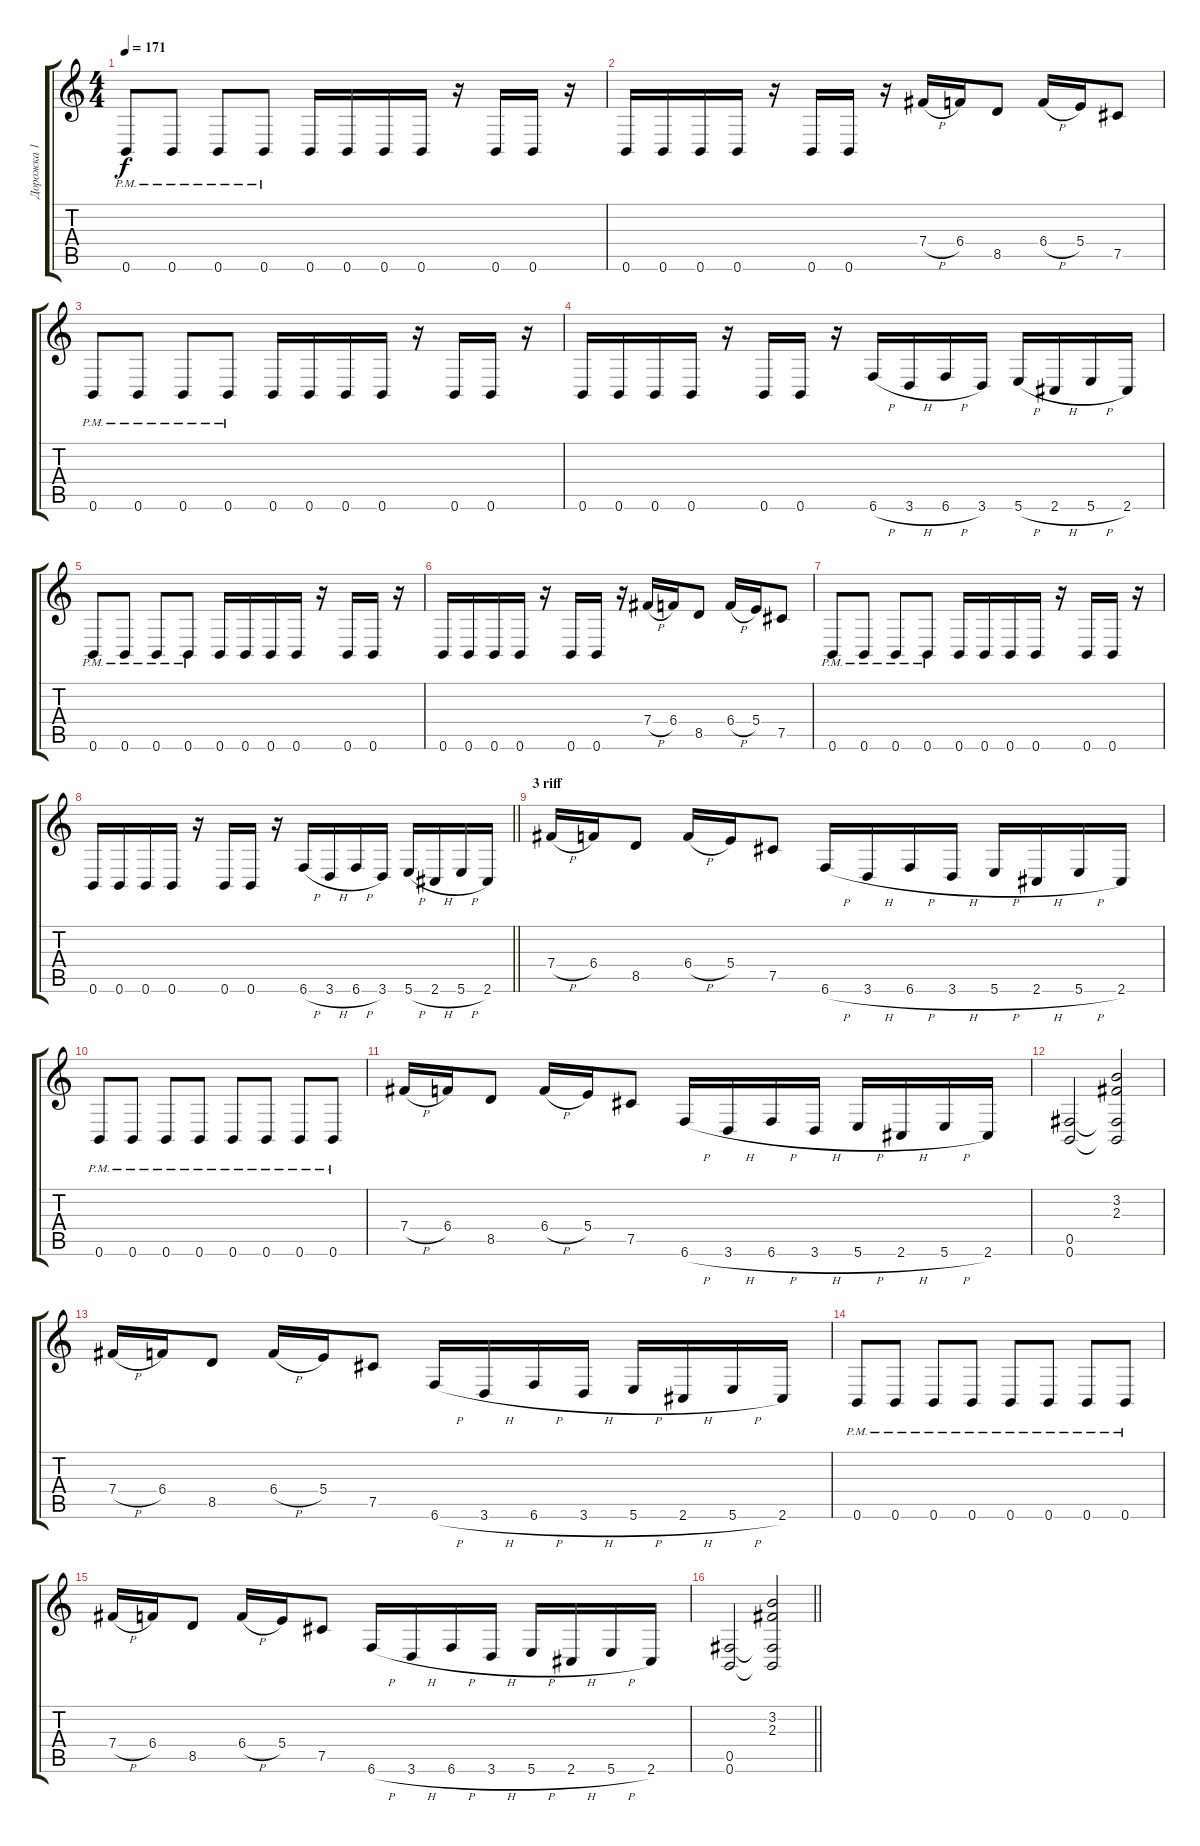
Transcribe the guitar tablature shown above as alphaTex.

\track ("Дорожка 1" "Дорожка 1") {instrument distortionguitar}
\staff {score tabs}
\tuning (Db4 Ab3 E3 B2 Gb2 B1) {hide}
\ts (4 4)
\tempo 171
\clef g2
\ks c
0.6{pm}.8{dy f} 0.6{pm}.8 0.6{pm}.8 0.6{pm}.8 0.6.16 0.6.16 0.6.16 0.6.16 r.16 0.6.16 0.6.16 r.16 |
0.6.16 0.6.16 0.6.16 0.6.16 r.16 0.6.16 0.6.16 r.16 7.4{h}.16 6.4.16 8.5.8 6.4{h}.16 5.4.16 7.5.8 |
0.6{pm}.8 0.6{pm}.8 0.6{pm}.8 0.6{pm}.8 0.6.16 0.6.16 0.6.16 0.6.16 r.16 0.6.16 0.6.16 r.16 |
0.6.16 0.6.16 0.6.16 0.6.16 r.16 0.6.16 0.6.16 r.16 6.6{h}.16 3.6{h}.16 6.6{h}.16 3.6.16 5.6{h}.16 2.6{h}.16 5.6{h}.16 2.6.16 |
0.6{pm}.8 0.6{pm}.8 0.6{pm}.8 0.6{pm}.8 0.6.16 0.6.16 0.6.16 0.6.16 r.16 0.6.16 0.6.16 r.16 |
0.6.16 0.6.16 0.6.16 0.6.16 r.16 0.6.16 0.6.16 r.16 7.4{h}.16 6.4.16 8.5.8 6.4{h}.16 5.4.16 7.5.8 |
0.6{pm}.8 0.6{pm}.8 0.6{pm}.8 0.6{pm}.8 0.6.16 0.6.16 0.6.16 0.6.16 r.16 0.6.16 0.6.16 r.16 |
\barLineRight lightlight
0.6.16 0.6.16 0.6.16 0.6.16 r.16 0.6.16 0.6.16 r.16 6.6{h}.16 3.6{h}.16 6.6{h}.16 3.6.16 5.6{h}.16 2.6{h}.16 5.6{h}.16 2.6.16 |
\section ("" "3 riff")
7.4{h}.16 6.4.16 8.5.8 6.4{h}.16 5.4.16 7.5.8 6.6{h}.16 3.6{h}.16 6.6{h}.16 3.6{h}.16 5.6{h}.16 2.6{h}.16 5.6{h}.16 2.6.16 |
0.6{pm}.8 0.6{pm}.8 0.6{pm}.8 0.6{pm}.8 0.6{pm}.8 0.6{pm}.8 0.6{pm}.8 0.6{pm}.8 |
7.4{h}.16 6.4.16 8.5.8 6.4{h}.16 5.4.16 7.5.8 6.6{h}.16 3.6{h}.16 6.6{h}.16 3.6{h}.16 5.6{h}.16 2.6{h}.16 5.6{h}.16 2.6.16 |
(0.5 0.6).2 (3.2 2.3 0.5{t} 0.6{t}).2 |
7.4{h}.16 6.4.16 8.5.8 6.4{h}.16 5.4.16 7.5.8 6.6{h}.16 3.6{h}.16 6.6{h}.16 3.6{h}.16 5.6{h}.16 2.6{h}.16 5.6{h}.16 2.6.16 |
0.6{pm}.8 0.6{pm}.8 0.6{pm}.8 0.6{pm}.8 0.6{pm}.8 0.6{pm}.8 0.6{pm}.8 0.6{pm}.8 |
7.4{h}.16 6.4.16 8.5.8 6.4{h}.16 5.4.16 7.5.8 6.6{h}.16 3.6{h}.16 6.6{h}.16 3.6{h}.16 5.6{h}.16 2.6{h}.16 5.6{h}.16 2.6.16 |
\barLineRight lightlight
(0.5 0.6).2 (3.2 2.3 0.5{t} 0.6{t}).2
